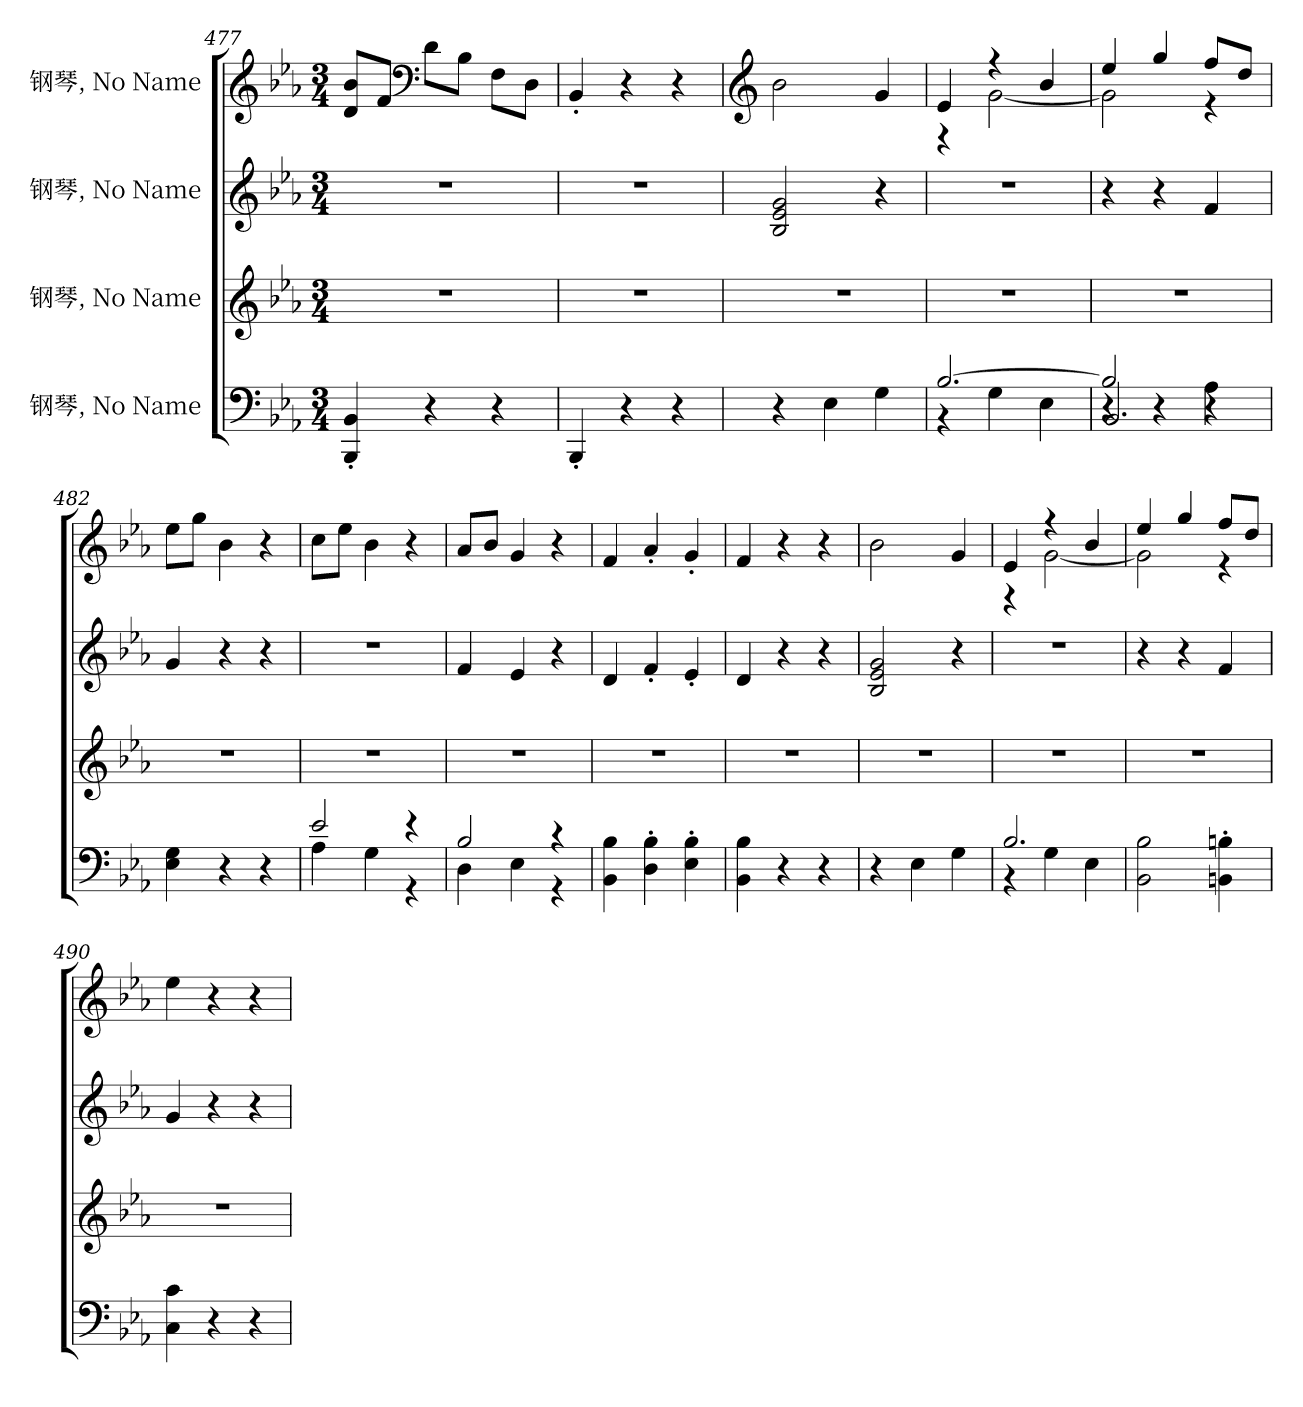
**kern	**kern	**kern	**kern
*part4	*part3	*part2	*part1
*staff4	*staff3	*staff2	*staff1
*I"钢琴, No Name	*I"钢琴, No Name	*I"钢琴, No Name	*I"钢琴, No Name
!!LO:LB:g=z
*clefF4	*clefG2	*clefG2	*clefG2
*k[b-e-a-]	*k[b-e-a-]	*k[b-e-a-]	*k[b-e-a-]
*M3/4	*M3/4	*M3/4	*M3/4
=477	=477	=477	=477
4BBB-/' 4BB-/'	2.r	2.r	8d/ 8b-/L
.	.	.	8f/J
*	*	*	*clefF4
4r	.	.	8d\L
.	.	.	8B-\J
4r	.	.	8F\L
.	.	.	8D\J
=478	=478	=478	=478
4BBB-'/	2.r	2.r	4BB-'/
4r	.	.	4r
4r	.	.	4r
=479	=479	=479	=479
*	*	*	*clefG2
*	*	*	*MM203
4r	2.r	2B-/ 2e-/ 2g/	2b-\
4E-\	.	.	.
4G\	.	4r	4g/
=480	=480	=480	=480
*^	*	*	*^
[2.B-/	4r	2.r	2.r	4e-/	4r
.	4G\	.	.	4r	[2g\
.	4E-\	.	.	4b-/	.
=481	=481	=481	=481	=481	=481
*	*^	*	*	*	*
2B-/]	4r	2.BB-/	2.r	4r	4ee-/	2g\]
.	4r	.	.	4r	4gg/	.
4r	4A-\	.	.	4f/	8ff/L	4r
.	.	.	.	.	8dd/J	.
*v	*v	*v	*	*	*v	*v
=482	=482	=482	=482
4E-\ 4G\	2.r	4g/	8ee-\L
.	.	.	8gg\J
4r	.	4r	4b-\
4r	.	4r	4r
=483	=483	=483	=483
*^	*	*	*
2e-/	4A-\	2.r	2.r	8cc\L
.	.	.	.	8ee-\J
.	4G\	.	.	4b-\
4r	4r	.	.	4r
=484	=484	=484	=484	=484
*	*	*	*	*MM203
2B-/	4D\	2.r	4f/	8a-/L
.	.	.	.	8b-/J
.	4E-\	.	4e-/	4g/
*	*	*	*	*MM194
4r	4r	.	4r	4r
*v	*v	*	*	*
!!LO:PB:g=z
=485	=485	=485	=485
*	*	*	*MM201
4BB-\ 4B-\	2.r	4d/	4f/
4D\' 4B-\'	.	4f'/	4a-'/
4E-\' 4B-\'	.	4e-'/	4g'/
=486	=486	=486	=486
4BB-\ 4B-\	2.r	4d/	4f/
*	*	*	*MM192
4r	.	4r	4r
4r	.	4r	4r
=487	=487	=487	=487
*	*	*	*MM203
4r	2.r	2B-/ 2e-/ 2g/	2b-\
4E-\	.	.	.
4G\	.	4r	4g/
=488	=488	=488	=488
*^	*	*	*^
2.B-/	4r	2.r	2.r	4e-/	4r
.	4G\	.	.	4r	[2g\
.	4E-\	.	.	4b-/	.
*v	*v	*	*	*	*
=489	=489	=489	=489	=489
2BB-\ 2B-\	2.r	4r	4ee-/	2g\]
.	.	4r	4gg/	.
4BBn\' 4Bn\'	.	4f/	8ff/L	4r
.	.	.	8dd/J	.
*	*	*	*v	*v
=490	=490	=490	=490
4C\ 4c\	2.r	4g/	4ee-\
4r	.	4r	4r
4r	.	4r	4r
=	=	=	=
*-	*-	*-	*-
